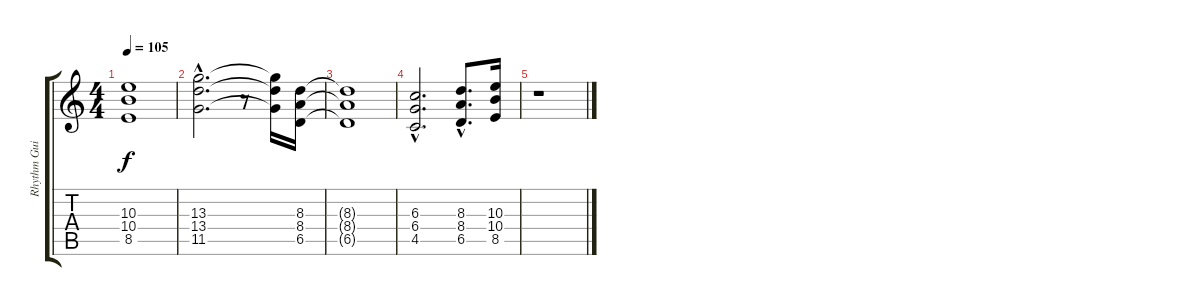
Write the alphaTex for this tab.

\track ("Rhythm Guitar" "Rhythm Gui") {instrument distortionguitar}
\staff {score tabs}
\tuning (Eb4 Bb3 Gb3 Db3 Ab2 Eb2) {hide}
\ts (4 4)
\tempo 105
\clef g2
\ks c
(10.3{t} 10.4{t} 8.5{t}).1{dy f volume 0} |
(13.3{hac} 13.4{hac} 11.5{hac}).2{d} r.8 (13.3{t} 13.4{t} 11.5{t}).16 (8.3 8.4 6.5).16 |
(8.3{t} 8.4{t} 6.5{t}).1 |
(6.3{hac} 6.4{hac} 4.5{hac}).2{d} (8.3{hac} 8.4{hac} 6.5{hac}).8{d} (10.3 10.4 8.5).16 |
r.1
